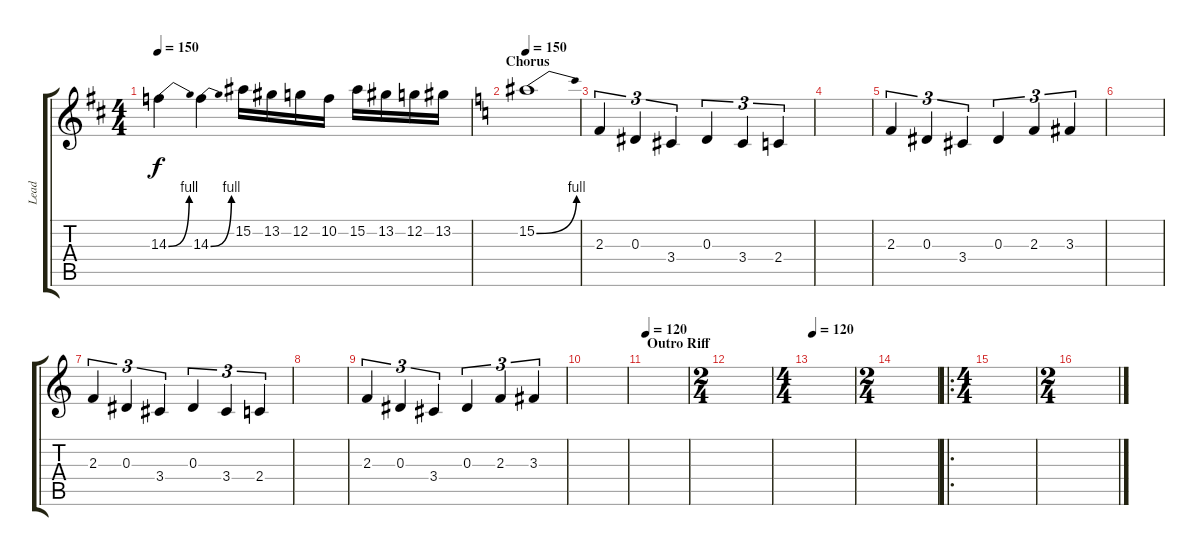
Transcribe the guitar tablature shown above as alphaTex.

\track ("Lead" "Lead") {instrument distortionguitar}
\staff {score tabs}
\tuning (C4 G3 Eb3 Bb2 F2 C2) {hide}
\ts (4 4)
\tempo 150
\clef g2
\ks d
14.3{be (bend 0 0 60 4)}.4{dy f} 14.3{be (bend 0 0 60 4)}.4 15.2.16 13.2.16 12.2.16 10.2.16 15.2.16 13.2.16 12.2.16 13.2.16 |
\section ("" "Chorus")
\tempo 150
\ks c
15.2{be (bend 0 0 60 4)}.1 |
2.3.4{tu (3 2)} 0.3.4{tu (3 2)} 3.4.4{tu (3 2)} 0.3.4{tu (3 2)} 3.4.4{tu (3 2)} 2.4.4{tu (3 2)} |
|
2.3.4{tu (3 2)} 0.3.4{tu (3 2)} 3.4.4{tu (3 2)} 0.3.4{tu (3 2)} 2.3.4{tu (3 2)} 3.3.4{tu (3 2)} |
|
2.3.4{tu (3 2)} 0.3.4{tu (3 2)} 3.4.4{tu (3 2)} 0.3.4{tu (3 2)} 3.4.4{tu (3 2)} 2.4.4{tu (3 2)} |
|
2.3.4{tu (3 2)} 0.3.4{tu (3 2)} 3.4.4{tu (3 2)} 0.3.4{tu (3 2)} 2.3.4{tu (3 2)} 3.3.4{tu (3 2)} |
|
\section ("" "Outro Riff")
\tempo 120
|
\ts (2 4)
|
\ts (4 4)
\tempo 120
|
\ts (2 4)
|
\ro
\ts (4 4)
|
\ts (2 4)
